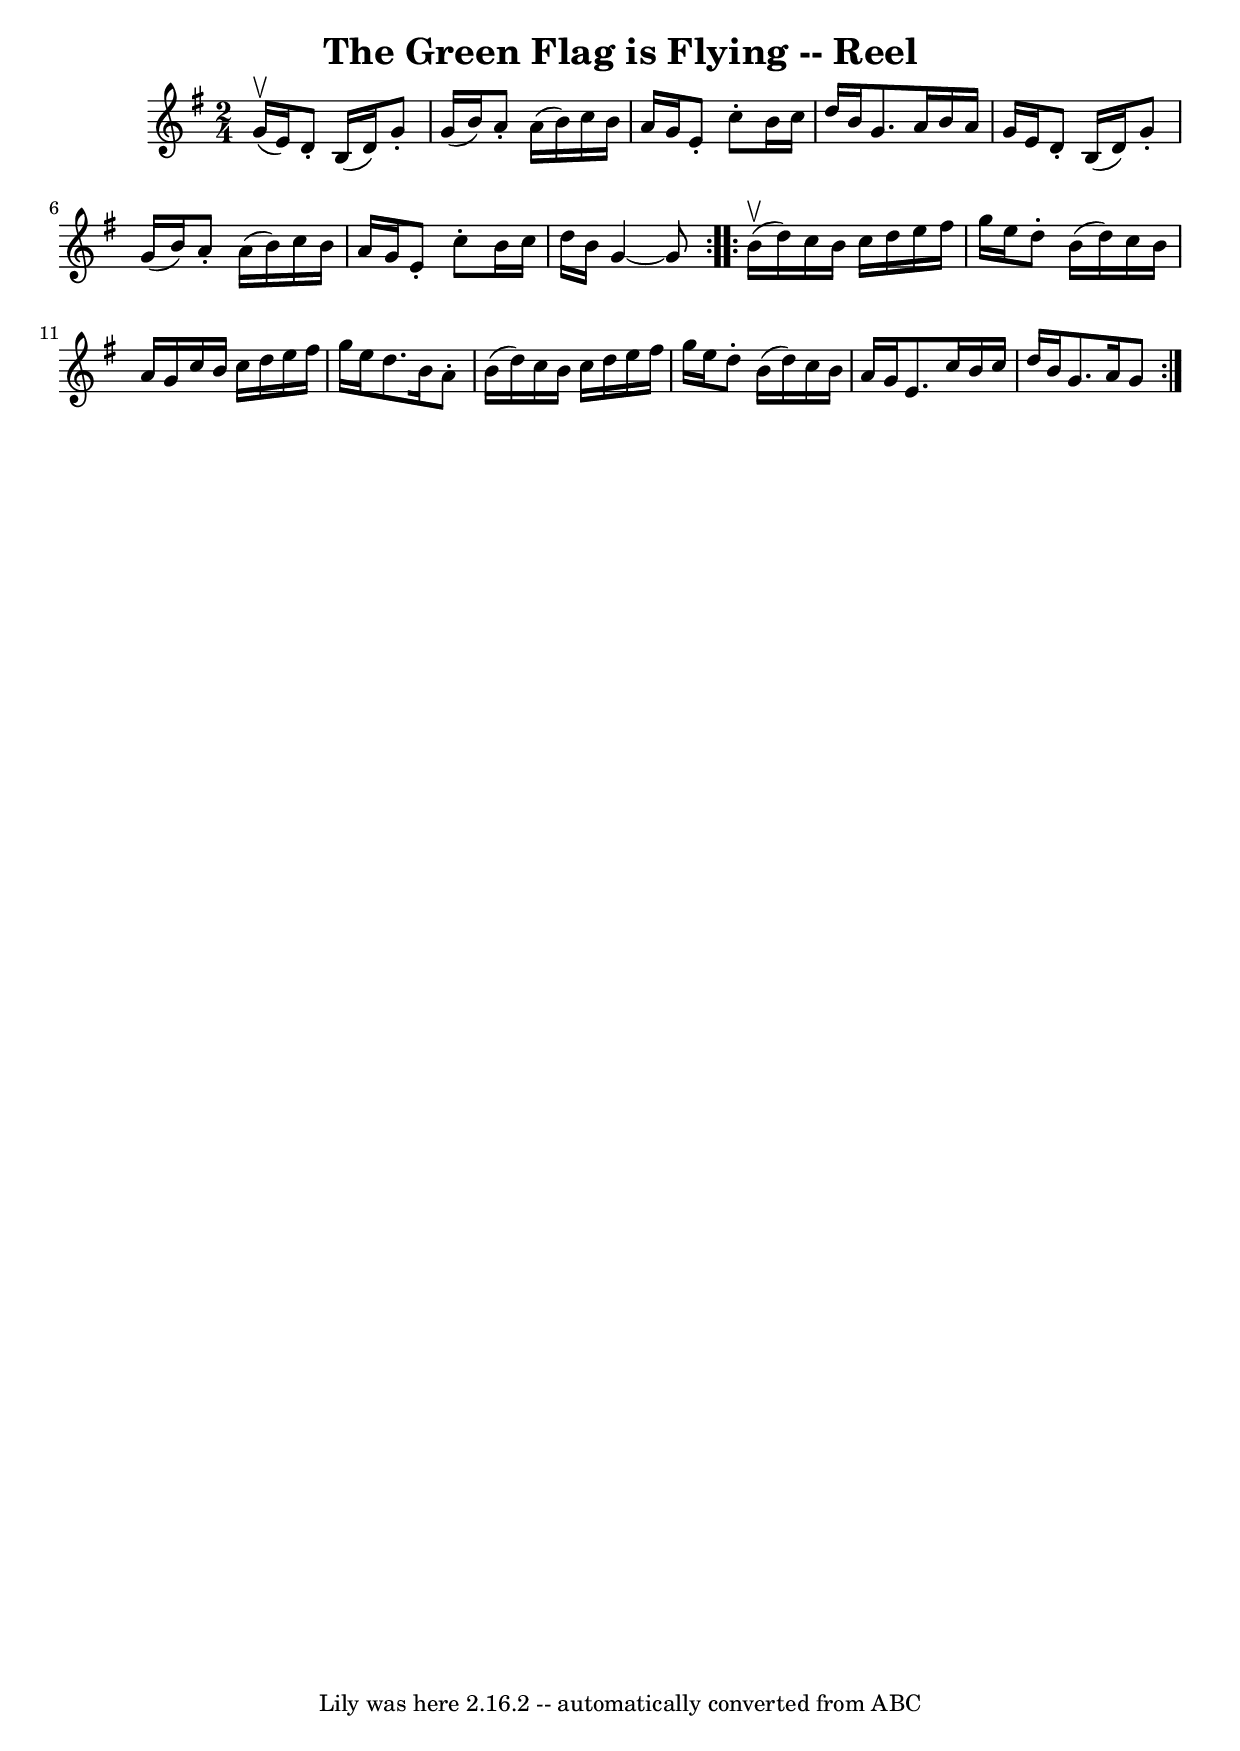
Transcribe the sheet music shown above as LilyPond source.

\version "2.16.2"
\include "Mammoth.ily"
\header {
  %% book = "Ryan's Mammoth Collection"
  crossRefNumber = "1"
  footnotes = "\\\\259"
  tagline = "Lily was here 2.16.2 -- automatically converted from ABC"
  title = "The Green Flag is Flying -- Reel"

}
voicedefault =  {



  \repeat volta 2 {

    \time 2/4 
    \key g \major
    g'16^\upbow(e'16) |
    d'8-. b16 (
    d'16) g'8-. g'16 (b'16)   |
    a'8-. a'16 (b'16)  
    c''16 b'16 a'16 g'16    |
    e'8-. c''8-. b'16 c''16   
    d''16 b'16    |
    g'8. a'16 b'16 a'16 g'16 e'16     |
    d'8-. b16 (d'16) g'8-. g'16 (b'16)   |
    
    a'8-. a'16 (b'16) c''16 b'16 a'16 g'16    |
    e'8-. c''8-. b'16 c''16 d''16 b'16    |
    g'4   ~ g'8  
  }   
  
  \repeat volta 2 {
    b'16^\upbow(d''16) |
    c''16 b'16    
    c''16 d''16 e''16 fis''16 g''16 e''16    |
    d''8-.   
    b'16 (d''16) c''16 b'16 a'16 g'16    |
    c''16 b'16  
    c''16 d''16 e''16 fis''16 g''16 e''16    |
    d''8.    
    b'16 a'8-. b'16 (d''16)   |
    c''16 b'16 c''16    
    d''16 e''16 fis''16 g''16 e''16    |
    d''8-. b'16 (
    d''16) c''16 b'16 a'16 g'16    |
    e'8. c''16 b'16   
    c''16 d''16 b'16    |
    g'8. a'16 g'8  
  }   

}

\score{
  <<

    \context Staff="default"
    {
      \voicedefault 
      
    }

  >>
  \layout {
    
  }
  \midi {
  }

}
